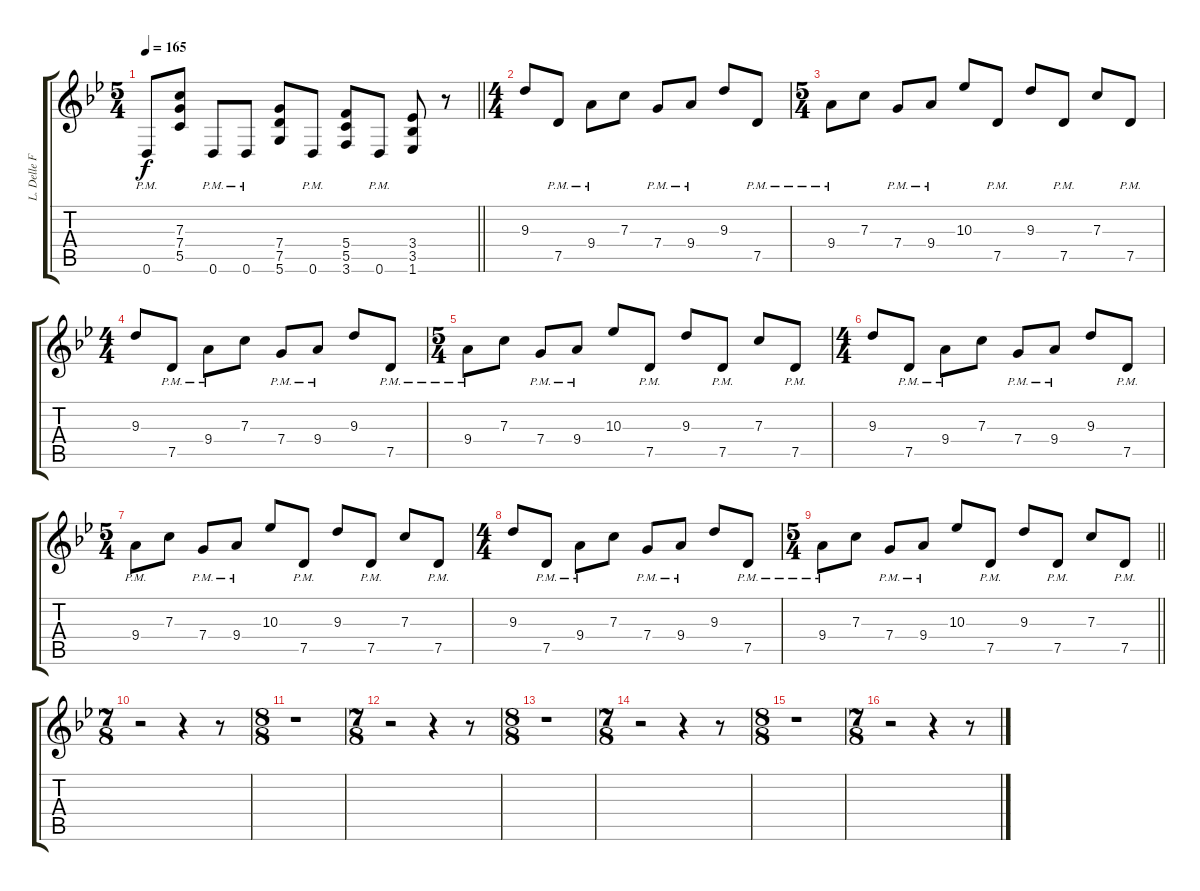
\track ("L. Delle Fave (Dist. Guitar L)" "L. Delle F") {instrument overdrivenguitar}
\staff {score tabs}
\tuning (D4 A3 F3 C3 G2 D2) {hide}
\ts (5 4)
\tempo 165
\clef g2
\barLineRight lightlight
\ks gminor
0.6{pm}.8{dy f} (7.3 7.4 5.5).8 0.6{pm}.8 0.6{pm}.8 (7.4 7.5 5.6).8 0.6{pm}.8 (5.4 5.5 3.6).8 0.6{pm}.8 (3.4 3.5 1.6).8 r.8 |
\ts (4 4)
9.3.8 7.5{pm}.8 9.4{pm}.8 7.3.8 7.4{pm}.8 9.4{pm}.8 9.3.8 7.5{pm}.8 |
\ts (5 4)
9.4{pm}.8 7.3.8 7.4{pm}.8 9.4{pm}.8 10.3.8 7.5{pm}.8 9.3.8 7.5{pm}.8 7.3.8 7.5{pm}.8 |
\ts (4 4)
9.3.8 7.5{pm}.8 9.4{pm}.8 7.3.8 7.4{pm}.8 9.4{pm}.8 9.3.8 7.5{pm}.8 |
\ts (5 4)
9.4{pm}.8 7.3.8 7.4{pm}.8 9.4{pm}.8 10.3.8 7.5{pm}.8 9.3.8 7.5{pm}.8 7.3.8 7.5{pm}.8 |
\ts (4 4)
9.3.8 7.5{pm}.8 9.4{pm}.8 7.3.8 7.4{pm}.8 9.4{pm}.8 9.3.8 7.5{pm}.8 |
\ts (5 4)
9.4{pm}.8 7.3.8 7.4{pm}.8 9.4{pm}.8 10.3.8 7.5{pm}.8 9.3.8 7.5{pm}.8 7.3.8 7.5{pm}.8 |
\ts (4 4)
9.3.8 7.5{pm}.8 9.4{pm}.8 7.3.8 7.4{pm}.8 9.4{pm}.8 9.3.8 7.5{pm}.8 |
\ts (5 4)
\barLineRight lightlight
9.4{pm}.8 7.3.8 7.4{pm}.8 9.4{pm}.8 10.3.8 7.5{pm}.8 9.3.8 7.5{pm}.8 7.3.8 7.5{pm}.8 |
\ts (7 8)
r.2 r.4 r.8 |
\ts (8 8)
r.1 |
\ts (7 8)
r.2 r.4 r.8 |
\ts (8 8)
r.1 |
\ts (7 8)
r.2 r.4 r.8 |
\ts (8 8)
r.1 |
\ts (7 8)
r.2 r.4 r.8
